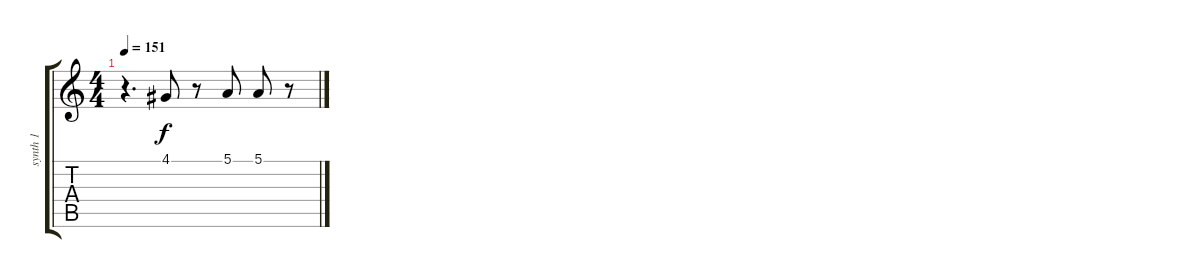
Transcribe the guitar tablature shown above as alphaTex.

\track ("synth 1" "synth 1") {instrument synthstrings1}
\staff {score tabs}
\tuning (E4 B3 G3 D3 A2 E2) {hide}
\ts (4 4)
\tempo 151
\clef g2
\ks c
r.4{d dy f} 4.1.8 r.8 5.1.8 5.1.8 r.8
